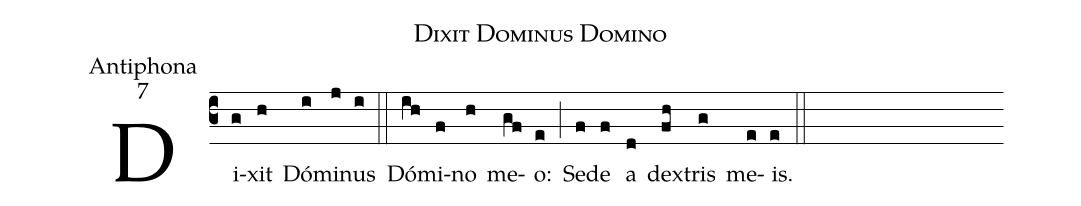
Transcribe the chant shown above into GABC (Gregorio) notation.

name:Dixit Dominus Domino;
office-part:Antiphona;
mode:7;
%%
(c3) Di(g)xit(h) Dó(i)mi(j)nus(i) (::) Dó(ih)mi(f)no(h) me(gf)o:(e) (;) Se(f)de(f) a(d) dex(fh)tris(g) me(e)is.(e) (::)
